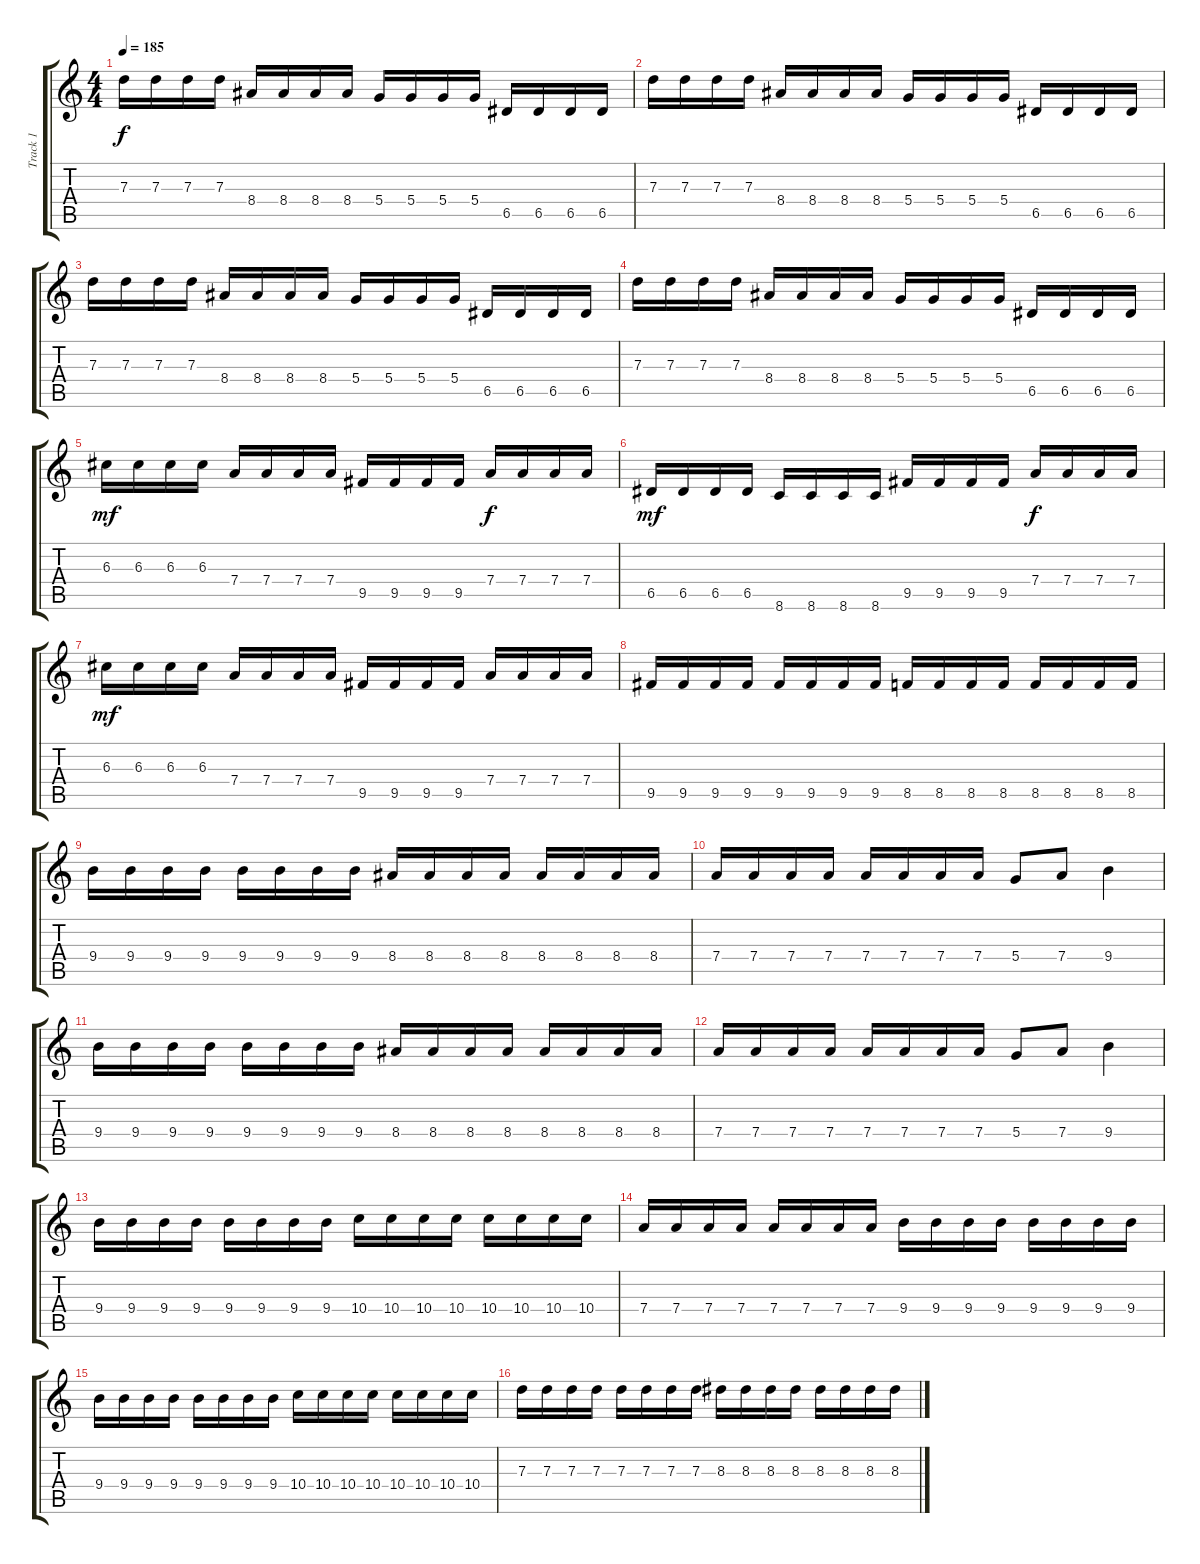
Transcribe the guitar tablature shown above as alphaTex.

\track ("Track 1" "Track 1") {instrument distortionguitar}
\staff {score tabs}
\tuning (E4 B3 G3 D3 A2 E2) {hide}
\ts (4 4)
\tempo 185
\clef g2
\ks c
7.3.16{dy f} 7.3.16 7.3.16 7.3.16 8.4.16 8.4.16 8.4.16 8.4.16 5.4.16 5.4.16 5.4.16 5.4.16 6.5.16 6.5.16 6.5.16 6.5.16 |
7.3.16 7.3.16 7.3.16 7.3.16 8.4.16 8.4.16 8.4.16 8.4.16 5.4.16 5.4.16 5.4.16 5.4.16 6.5.16 6.5.16 6.5.16 6.5.16 |
7.3.16 7.3.16 7.3.16 7.3.16 8.4.16 8.4.16 8.4.16 8.4.16 5.4.16 5.4.16 5.4.16 5.4.16 6.5.16 6.5.16 6.5.16 6.5.16 |
7.3.16 7.3.16 7.3.16 7.3.16 8.4.16 8.4.16 8.4.16 8.4.16 5.4.16 5.4.16 5.4.16 5.4.16 6.5.16 6.5.16 6.5.16 6.5.16 |
6.3.16{dy mf} 6.3.16 6.3.16 6.3.16 7.4.16 7.4.16 7.4.16 7.4.16 9.5.16 9.5.16 9.5.16 9.5.16 7.4.16{dy f} 7.4.16 7.4.16 7.4.16 |
6.5.16{dy mf} 6.5.16 6.5.16 6.5.16 8.6.16 8.6.16 8.6.16 8.6.16 9.5.16 9.5.16 9.5.16 9.5.16 7.4.16{dy f} 7.4.16 7.4.16 7.4.16 |
6.3.16{dy mf} 6.3.16 6.3.16 6.3.16 7.4.16 7.4.16 7.4.16 7.4.16 9.5.16 9.5.16 9.5.16 9.5.16 7.4.16 7.4.16 7.4.16 7.4.16 |
9.5.16 9.5.16 9.5.16 9.5.16 9.5.16 9.5.16 9.5.16 9.5.16 8.5.16 8.5.16 8.5.16 8.5.16 8.5.16 8.5.16 8.5.16 8.5.16 |
9.4.16 9.4.16 9.4.16 9.4.16 9.4.16 9.4.16 9.4.16 9.4.16 8.4.16 8.4.16 8.4.16 8.4.16 8.4.16 8.4.16 8.4.16 8.4.16 |
7.4.16 7.4.16 7.4.16 7.4.16 7.4.16 7.4.16 7.4.16 7.4.16 5.4.8 7.4.8 9.4.4 |
9.4.16 9.4.16 9.4.16 9.4.16 9.4.16 9.4.16 9.4.16 9.4.16 8.4.16 8.4.16 8.4.16 8.4.16 8.4.16 8.4.16 8.4.16 8.4.16 |
7.4.16 7.4.16 7.4.16 7.4.16 7.4.16 7.4.16 7.4.16 7.4.16 5.4.8 7.4.8 9.4.4 |
9.4.16 9.4.16 9.4.16 9.4.16 9.4.16 9.4.16 9.4.16 9.4.16 10.4.16 10.4.16 10.4.16 10.4.16 10.4.16 10.4.16 10.4.16 10.4.16 |
7.4.16 7.4.16 7.4.16 7.4.16 7.4.16 7.4.16 7.4.16 7.4.16 9.4.16 9.4.16 9.4.16 9.4.16 9.4.16 9.4.16 9.4.16 9.4.16 |
9.4.16 9.4.16 9.4.16 9.4.16 9.4.16 9.4.16 9.4.16 9.4.16 10.4.16 10.4.16 10.4.16 10.4.16 10.4.16 10.4.16 10.4.16 10.4.16 |
7.3.16 7.3.16 7.3.16 7.3.16 7.3.16 7.3.16 7.3.16 7.3.16 8.3.16 8.3.16 8.3.16 8.3.16 8.3.16 8.3.16 8.3.16 8.3.16
